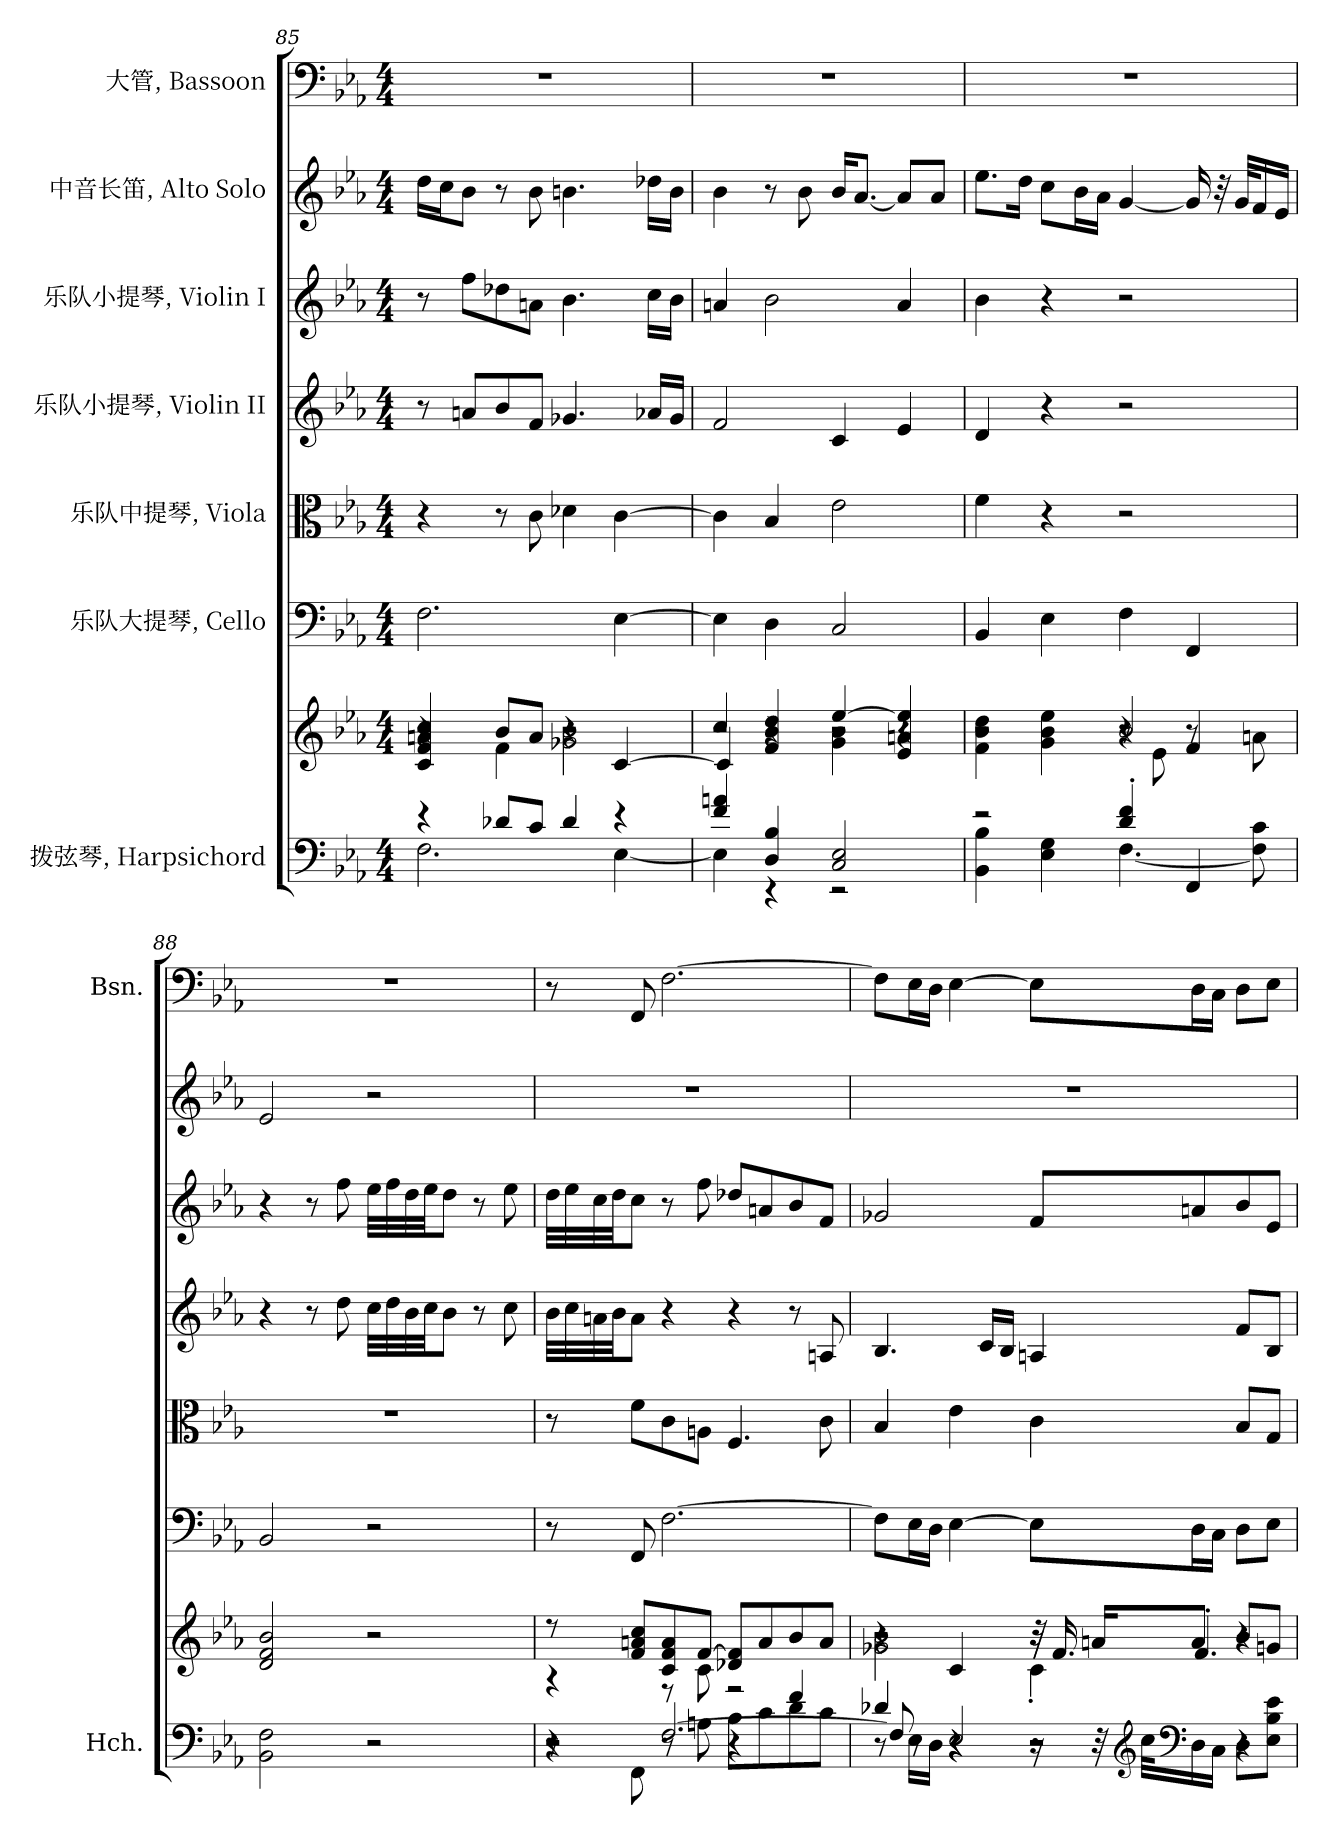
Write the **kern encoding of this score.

**kern	**kern	**kern	**kern	**kern	**kern	**kern	**kern
*part7	*part7	*part6	*part5	*part4	*part3	*part2	*part1
*staff8	*staff7	*staff6	*staff5	*staff4	*staff3	*staff2	*staff1
*I"拨弦琴, Harpsichord	*	*I"乐队大提琴, Cello	*I"乐队中提琴, Viola	*I"乐队小提琴, Violin II	*I"乐队小提琴, Violin I	*I"中音长笛, Alto Solo	*I"大管, Bassoon
*I'Hch.	*	*	*	*	*	*	*I'Bsn.
*clefF4	*clefG2	*clefF4	*clefC3	*clefG2	*clefG2	*clefG2	*clefF4
*	*	*	*	*	*	*ITrd3c5	*
*k[b-e-a-]	*k[b-e-a-]	*k[b-e-a-]	*k[b-e-a-]	*k[b-e-a-]	*k[b-e-a-]	*k[b-e-]	*k[b-e-a-]
*M4/4	*M4/4	*M4/4	*M4/4	*M4/4	*M4/4	*M4/4	*M4/4
=85	=85	=85	=85	=85	=85	=85	=85
*^	*^	*	*	*	*	*	*
*	*	*	*^	*	*	*	*	*	*
4r	2.F\	4c/ 4f/ 4an/ 4cc/	4r	2r	2.F\	4r	8r	8r	16a\LL	1r
.	.	.	.	.	.	.	.	.	16g\J	.
.	.	.	.	.	.	.	8an/L	8ff\L	8f\J	.
8d-X/L	.	8b-/L	4f\	.	.	8r	8b-/	8dd-X\	8r	.
8c/J	.	8a/J	.	.	.	8c\	8f/J	8an\J	8f\	.
4d-/	.	2r	2g-X\ 2b-\	4r	.	4d-X\	4.g-X/	4.b-\	4.f#X\	.
4r	[4E-\	.	.	[4c/	[4E-\	[4c\	.	.	.	.
.	.	.	.	.	.	.	16a-X/LL	16cc\LL	16a-X\LL	.
.	.	.	.	.	.	.	16g-/JJ	16b-\JJ	16f#\JJ	.
!!LO:PB:g=z
=86	=86	=86	=86	=86	=86	=86	=86	=86	=86	=86
4f/ 4an/	4E-\]	4cc/	2r	4c/]	4E-\]	4c\]	2f/	4an/	4f\	1r
4D/ 4B-/	4r	4f/ 4b-/ 4dd/	.	4r	4D\	4B-/	.	2b-\	8r	.
.	.	.	.	.	.	.	.	.	8f\	.
2C/ 2E-/	2r	[4ee-/	4g\ 4b-\	2r	2C/	2e-\	4c/	.	16f/KL	.
.	.	.	.	.	.	.	.	.	[8.e-/J	.
.	.	4e-/ 4an/ 4ee-/]	4r	.	.	.	4e-/	4a/	8e-/L]	.
.	.	.	.	.	.	.	.	.	8e-/J	.
=87	=87	=87	=87	=87	=87	=87	=87	=87	=87	=87
2r	4BB-\ 4B-\	2r	4f\ 4b-\ 4dd\	2r	4BB-/	4f\	4d/	4b-\	8.b-\L	1r
.	.	.	.	.	.	.	.	.	16a\Jk	.
.	4E-\ 4G\	.	4g\ 4b-\ 4ee-\	.	4E-\	4r	4r	4r	8g\L	.
.	.	.	.	.	.	.	.	.	16f\L	.
.	.	.	.	.	.	.	.	.	16e-\JJ	.
4d/' 4f/'	[4.F\	2b-/	8r	4r	4F\	2r	2r	2r	[4d/	.
.	.	.	8e-\	.	.	.	.	.	.	.
4FF/	.	.	8r	4f/	4FF/	.	.	.	16d/]	.
.	.	.	.	.	.	.	.	.	32r	.
.	.	.	.	.	.	.	.	.	32d/KLL	.
.	8F\] 8c\	.	8an\	.	.	.	.	.	16c/	.
.	.	.	.	.	.	.	.	.	16B-/JJ	.
*v	*v	*	*	*	*	*	*	*	*	*
*	*v	*v	*v	*	*	*	*	*	*
=88	=88	=88	=88	=88	=88	=88	=88
2BB-\ 2F\	2d/ 2f/ 2b-/	2BB-/	1r	4r	4r	2B-/	1r
.	.	.	.	8r	8r	.	.
.	.	.	.	8dd\	8ff\	.	.
2r	2r	2r	.	32cc\LLL	32ee-\LLL	2r	.
.	.	.	.	32dd\	32ff\	.	.
.	.	.	.	32b-\	32dd\	.	.
.	.	.	.	32cc\JJ	32ee-\JJ	.	.
.	.	.	.	8b-\J	8dd\J	.	.
.	.	.	.	8r	8r	.	.
.	.	.	.	8cc\	8ee-\	.	.
!!LO:PB:g=z
=89	=89	=89	=89	=89	=89	=89	=89
*^	*^	*	*	*	*	*	*
*	*^	*	*	*	*	*	*	*	*
2r	8r	4r	8r	4r	8r	8r	32b-\LLL	32dd\LLL	1r	8r
.	.	.	.	.	.	.	32cc\	32ee-\	.	.
.	.	.	.	.	.	.	32an\	32cc\	.	.
.	.	.	.	.	.	.	32b-\JJ	32dd\JJ	.	.
.	8FF\	.	8f/ 8an/ 8cc/L	.	8FF/	8f\L	8a\J	8cc\J	.	8FF/
.	8r	[2.F/	8c/ 8f/ 8a/	8r	[2.F\	8c\	4r	8r	.	[2.F\
.	8An\	.	[8f/J	8c\	.	8An\J	.	8ff\	.	.
4r	8B-\L	.	8d-X/ 8f/]L	2r	.	4.F/	4r	8dd-X/L	.	.
.	8c\	.	8a/	.	.	.	.	8an/	.	.
4f/	8d\	.	8b-/	.	.	.	8r	8b-/	.	.
.	8c\J	.	8a/J	.	.	8c\	8An/	8f/J	.	.
=90	=90	=90	=90	=90	=90	=90	=90	=90	=90	=90
*	*	*	*	*^	*	*	*	*	*	*
4d-X/	8r	8F/]	4r	2g-X\ 2b-\	2r	8F\L]	4B-/	4.B-/	2g-X/	1r	8F\L]
.	16E-\LL	8r	.	.	.	16E-\L	.	.	.	.	16E-\L
.	16D\JJ	.	.	.	.	16D\JJ	.	.	.	.	16D\JJ
4r	4r	2E-/	4c/	.	.	[4E-\	4e-\	.	.	.	[4E-\
.	.	.	.	.	.	.	.	16c/LL	.	.	.
.	.	.	.	.	.	.	.	16B-/JJ	.	.	.
2r	16r	.	16r	4c'\	32r	8E-\L]	4c\	4An/	8f/L	.	8E-\L]
.	.	.	.	.	16.f/	.	.	.	.	.	.
.	32r	.	16an/KL	.	.	.	.	.	.	.	.
*clefG2	*	*	*	*	*	*	*	*	*	*	*
.	32cc\KLL	.	.	.	.	.	.	.	.	.	.
*clefF4	*	*	*	*	*	*	*	*	*	*	*
.	16D\	.	8a/J	.	4.f'/	16D\L	.	.	8an/	.	16D\L
.	16C\JJ	.	.	.	.	16C\JJ	.	.	.	.	16C\JJ
.	8D\L	4r	8b-/L	4r	.	8D\L	8B-/L	8f/L	8b-/	.	8D\L
.	8E-\ 8B-\ 8e-\J	.	8gn/J	.	.	8E-\J	8G/J	8B-/J	8e-/J	.	8E-\J
*v	*v	*v	*	*	*	*	*	*	*	*	*
*	*v	*v	*v	*	*	*	*	*	*
=	=	=	=	=	=	=	=
*-	*-	*-	*-	*-	*-	*-	*-
